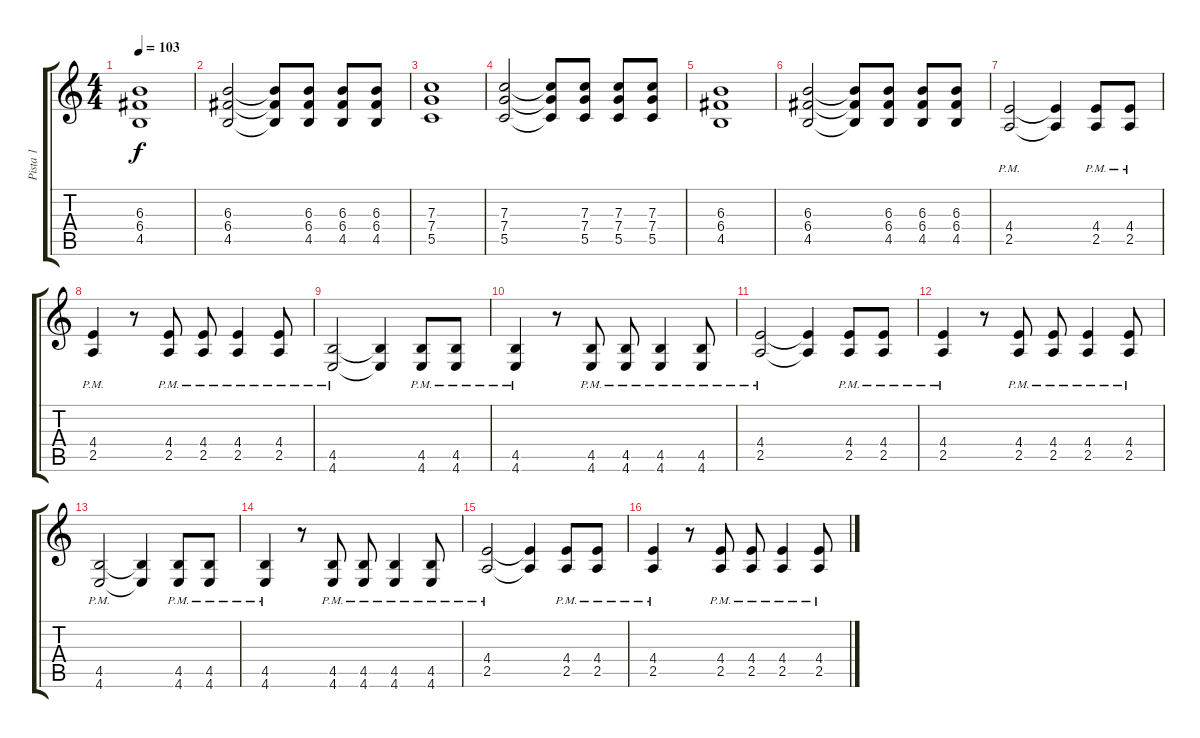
\track ("Pista 1" "Pista 1") {instrument distortionguitar}
\staff {score tabs}
\tuning (D4 A3 F3 C3 G2 C2) {hide}
\ts (4 4)
\tempo 103
\clef g2
\ks c
(6.3 6.4 4.5).1{dy f} |
(6.3 6.4 4.5).2 (6.3{t} 6.4{t} 4.5{t}).8 (6.3 6.4 4.5).8 (6.3 6.4 4.5).8 (6.3 6.4 4.5).8 |
(7.3 7.4 5.5).1 |
(7.3 7.4 5.5).2 (7.3{t} 7.4{t} 5.5{t}).8 (7.3 7.4 5.5).8 (7.3 7.4 5.5).8 (7.3 7.4 5.5).8 |
(6.3 6.4 4.5).1 |
(6.3 6.4 4.5).2 (6.3{t} 6.4{t} 4.5{t}).8 (6.3 6.4 4.5).8 (6.3 6.4 4.5).8 (6.3 6.4 4.5).8 |
(4.4{pm} 2.5{pm}).2 (4.4{t} 2.5{t}).4 (4.4{pm} 2.5{pm}).8 (4.4{pm} 2.5{pm}).8 |
(4.4{pm} 2.5{pm}).4 r.8 (4.4{pm} 2.5{pm}).8 (4.4{pm} 2.5{pm}).8 (4.4{pm} 2.5{pm}).4 (4.4{pm} 2.5{pm}).8 |
(4.5{pm} 4.6{pm}).2 (4.5{t} 4.6{t}).4 (4.5{pm} 4.6{pm}).8 (4.5{pm} 4.6{pm}).8 |
(4.5{pm} 4.6{pm}).4 r.8 (4.5{pm} 4.6{pm}).8 (4.5{pm} 4.6{pm}).8 (4.5{pm} 4.6{pm}).4 (4.5{pm} 4.6{pm}).8 |
(4.4{pm} 2.5{pm}).2 (4.4{t} 2.5{t}).4 (4.4{pm} 2.5{pm}).8 (4.4 2.5{pm}).8 |
(4.4{pm} 2.5{pm}).4 r.8 (4.4{pm} 2.5{pm}).8 (4.4{pm} 2.5{pm}).8 (4.4{pm} 2.5{pm}).4 (4.4{pm} 2.5{pm}).8 |
(4.5{pm} 4.6{pm}).2 (4.5{t} 4.6{t}).4 (4.5{pm} 4.6{pm}).8 (4.5{pm} 4.6{pm}).8 |
(4.5{pm} 4.6{pm}).4 r.8 (4.5{pm} 4.6{pm}).8 (4.5{pm} 4.6{pm}).8 (4.5{pm} 4.6{pm}).4 (4.5 4.6{pm}).8 |
(4.4{pm} 2.5{pm}).2 (4.4{t} 2.5{t}).4 (4.4{pm} 2.5{pm}).8 (4.4{pm} 2.5{pm}).8 |
(4.4{pm} 2.5{pm}).4 r.8 (4.4{pm} 2.5{pm}).8 (4.4{pm} 2.5{pm}).8 (4.4{pm} 2.5{pm}).4 (4.4{pm} 2.5{pm}).8
